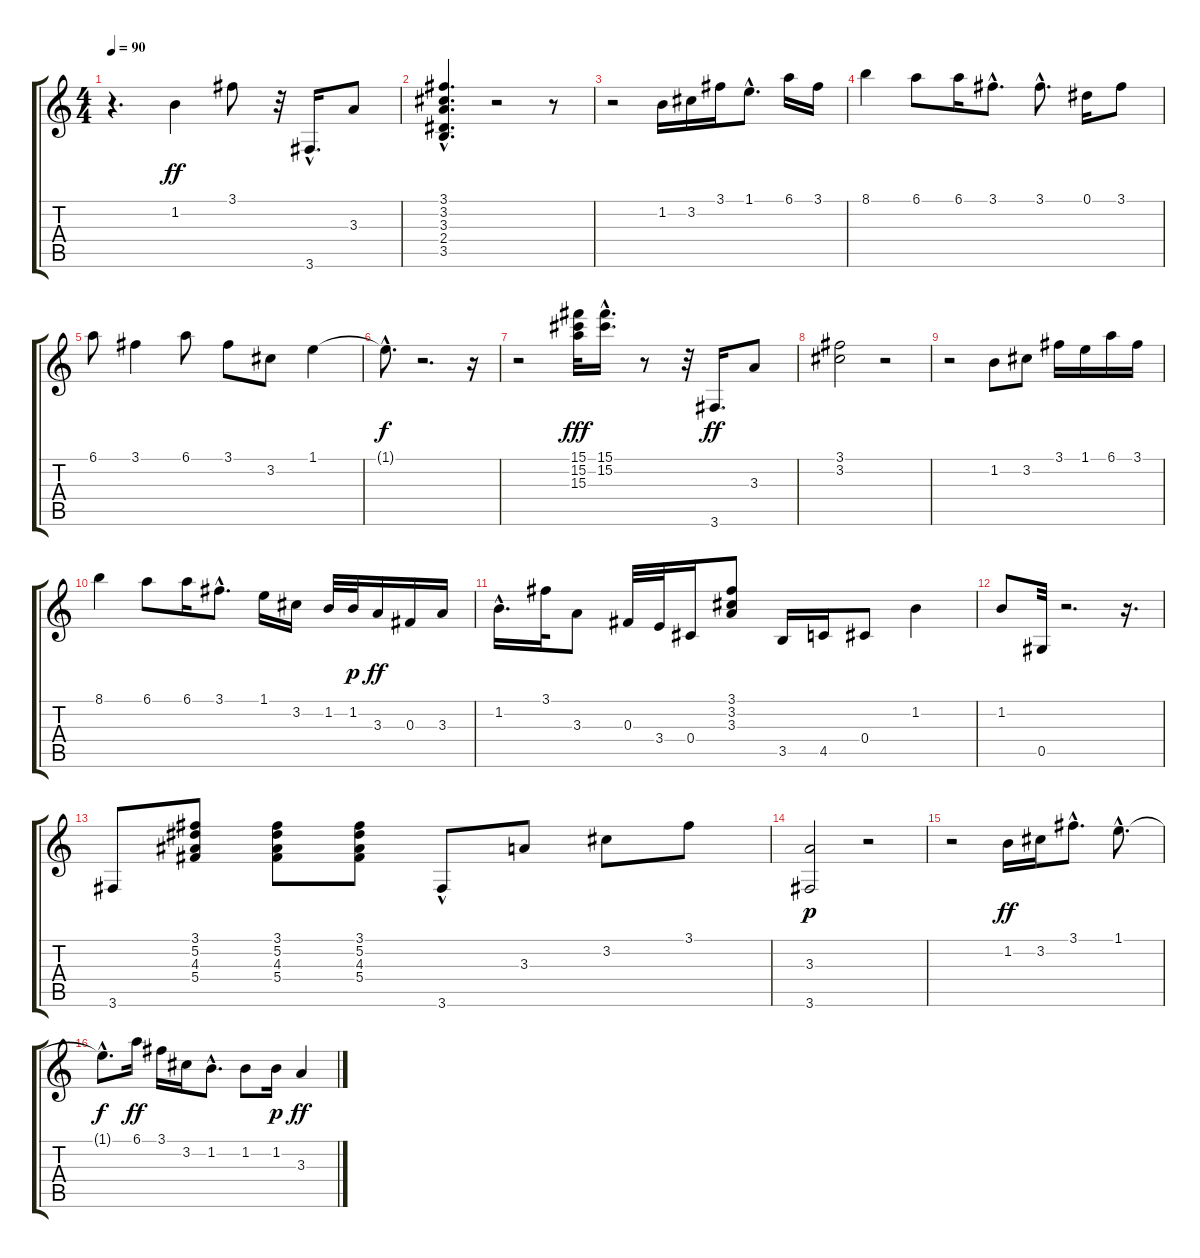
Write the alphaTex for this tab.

\track "" {instrument acousticguitarsteel}
\staff {score tabs}
\tuning (Eb4 Bb3 Gb3 Db3 Ab2 Eb2) {hide}
\ts (4 4)
\tempo 90
\clef g2
\ks c
r.4{d dy ff} 1.2.4 3.1.8 r.32 3.6{hac}.16{d} 3.3.8 |
(3.1{hac} 3.2{hac} 3.3{hac} 2.4{hac} 3.5{hac}).4{d} r.2 r.8 |
r.2 1.2.16 3.2.16 3.1.16 1.1{hac}.8{d} 6.1.16 3.1.16 |
8.1.4 6.1.8 6.1.16 3.1{hac}.8{d} 3.1{hac}.8{d} 0.1.16 3.1.8 |
6.1.8 3.1.4 6.1.8 3.1.8 3.2.8 1.1.4 |
1.1{hac t}.8{d dy f} r.2{d} r.16 |
r.2 (15.1 15.2 15.3).32{dy fff} (15.1{hac} 15.2{hac}).16{d} r.8 r.32 3.6.16{d dy ff} 3.3.8 |
(3.1 3.2).2 r.2 |
r.2 1.2.8 3.2.8 3.1.16 1.1.16 6.1.16 3.1.16 |
8.1.4 6.1.8 6.1.16 3.1{hac}.8{d} 1.1.16 3.2.16 1.2.32 1.2.32{dy p} 3.3.16{dy ff} 0.3.16 3.3.16 |
1.2{hac}.16{d} 3.1.32 3.3.8 0.3.32 3.4.32 0.4.16 (3.1 3.2 3.3).8 3.5.16 4.5.16 0.4.8 1.2.4 |
1.2.8 0.5.32 r.2{d} r.16{d} |
3.6.8 (3.1 5.2 4.3 5.4).8 (3.1 5.2 4.3 5.4).8 (3.1 5.2 4.3 5.4).8 3.6{hac}.8 3.3.8 3.2.8 3.1.8 |
(3.3 3.6).2{dy p} r.2 |
r.2 1.2.16{dy ff} 3.2.16 3.1{hac}.8{d} 1.1{hac}.8{d} |
1.1{hac t}.8{d dy f} 6.1.16{dy ff} 3.1.16 3.2.16 1.2{hac}.8{d} 1.2.8 1.2.16{dy p} 3.3.4{dy ff}
